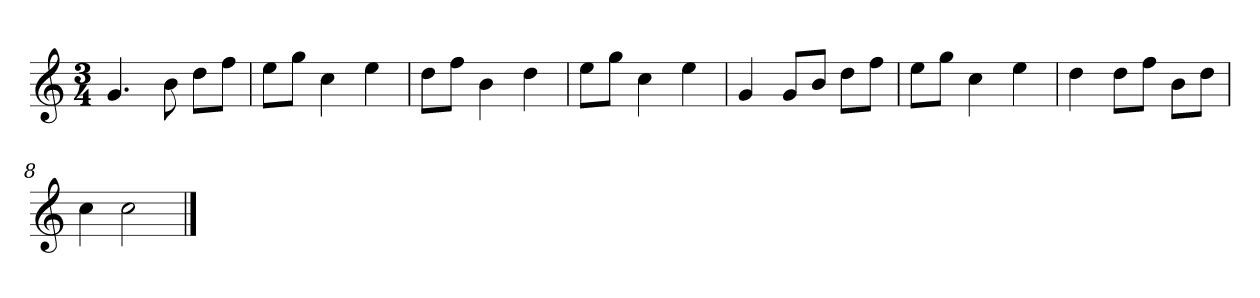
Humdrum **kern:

**kern
*part1
*staff1
*clefG2
*k[]
*C:
*M3/4
=
4.g
8b
8dd\L
8ff\J
=2
8ee\L
8gg\J
4cc
4ee
=3
8dd\L
8ff\J
4b
4dd
=4
8ee\L
8gg\J
4cc
4ee
=5y
4g
8g/L
8b/J
8dd\L
8ff\J
=6
8ee\L
8gg\J
4cc
4ee
=7
4dd
8dd\L
8ff\J
8b\L
8dd\J
=8
4cc
2cc
==
*-
